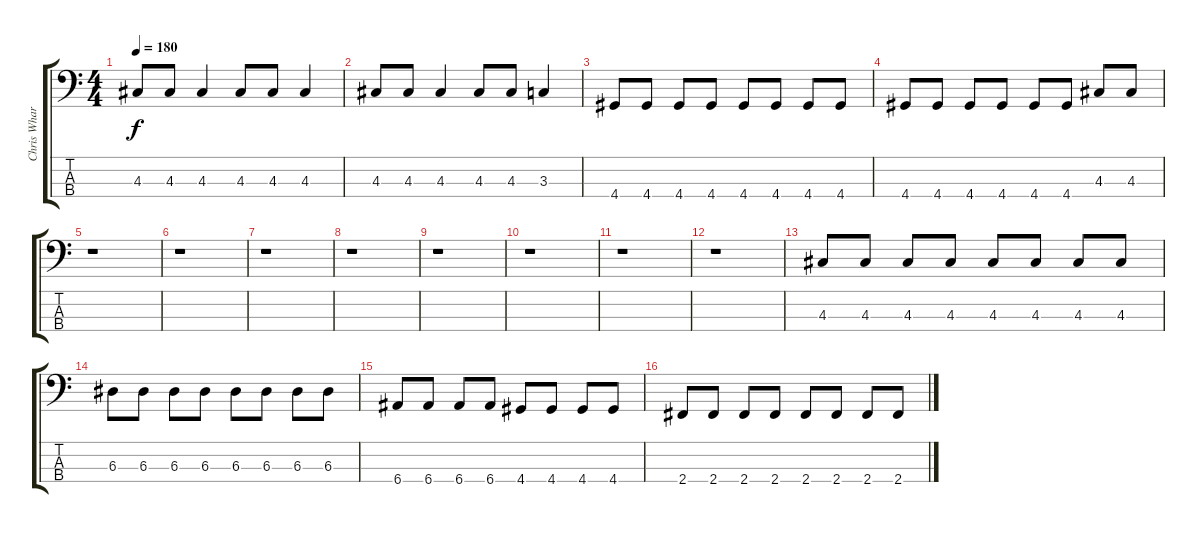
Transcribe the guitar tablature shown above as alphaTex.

\track ("Chris Wharton" "Chris Whar") {instrument electricbasspick}
\staff {score tabs}
\tuning (G2 D2 A1 E1) {hide}
\ts (4 4)
\tempo 180
\clef f4
\ks c
4.3.8{dy f} 4.3.8 4.3.4 4.3.8 4.3.8 4.3.4 |
4.3.8 4.3.8 4.3.4 4.3.8 4.3.8 3.3.4 |
4.4.8 4.4.8 4.4.8 4.4.8 4.4.8 4.4.8 4.4.8 4.4.8 |
4.4.8 4.4.8 4.4.8 4.4.8 4.4.8 4.4.8 4.3.8 4.3.8 |
r.1 |
r.1 |
r.1 |
r.1 |
r.1 |
r.1 |
r.1 |
r.1 |
4.3.8 4.3.8 4.3.8 4.3.8 4.3.8 4.3.8 4.3.8 4.3.8 |
6.3.8 6.3.8 6.3.8 6.3.8 6.3.8 6.3.8 6.3.8 6.3.8 |
6.4.8 6.4.8 6.4.8 6.4.8 4.4.8 4.4.8 4.4.8 4.4.8 |
2.4.8 2.4.8 2.4.8 2.4.8 2.4.8 2.4.8 2.4.8 2.4.8
